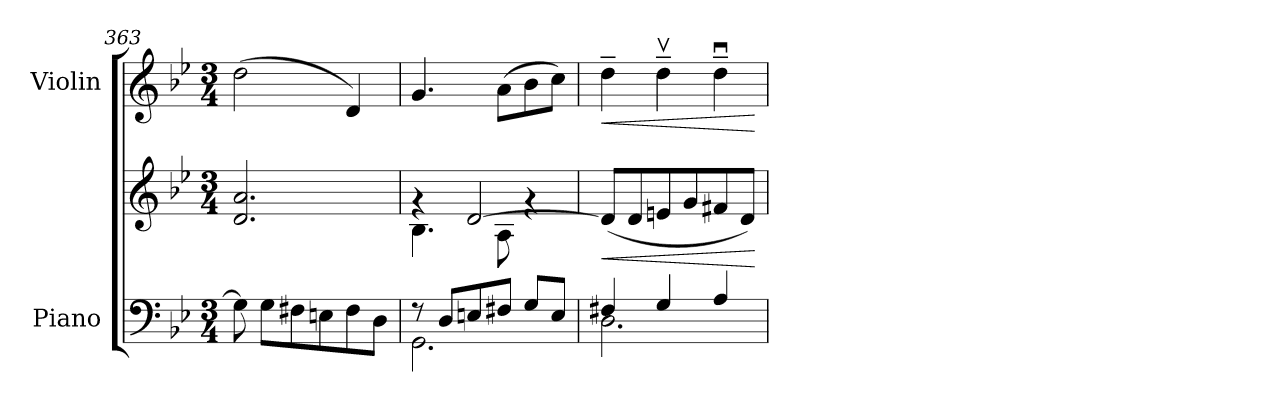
**kern	**kern	**dynam	**kern	**dynam
*part2	*part2	*part2	*part1	*part1
*staff3	*staff2	*staff2/3	*staff1	*staff1
*I"Piano	*	*	*I"Violin	*
*I'Pno.	*	*	*I'Vln.	*
!!LO:LB:g=z
*clefF4	*clefG2	*	*clefG2	*
*k[b-e-]	*k[b-e-]	*	*k[b-e-]	*
*M3/4	*M3/4	*	*M3/4	*
=363	=363	=363	=363	=363
8G\]	2.d/ 2.a/	.	(2dd\	.
8G\L	.	.	.	.
8F#X\	.	.	.	.
8En\	.	.	.	.
8F#\	.	.	4d/)	.
8D\J	.	.	.	.
=364	=364	=364	=364	=364
*^	*^	*	*	*
8r	2.GG\	4rg	4.B-\	.	4.g/	.
8D/L	.	.	.	.	.	.
8En/	.	[2d/	.	.	.	.
8F#X/J	.	.	8A\	.	(8a\L	.
8G/L	.	.	4rg	.	8b-\	.
8E/J	.	.	.	.	8cc\J)	.
*	*	*v	*v	*	*	*
=365	=365	=365	=365	=365	=365
!	!	!	!LO:HP:b	!	!LO:HP:b
4F#X/	2.D\	(8d/L]	<	4dd~\	<
.	.	8d/	.	.	.
4G/	.	8en/	.	4ddv~\	.
.	.	8g/	.	.	.
4A/	.	8f#X/	.	4ddu~\	.
.	.	8d/J)	.	.	.
*v	*v	*	*	*	*
.	.	[	.	[
=	=	=	=	=
*-	*-	*-	*-	*-
